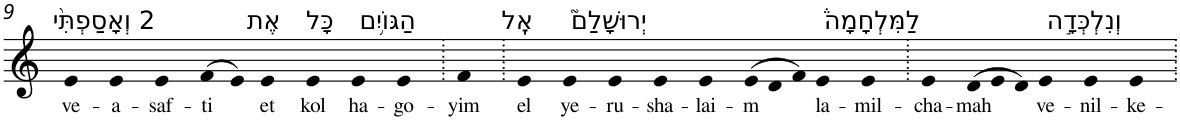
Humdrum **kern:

**kern	**text
*part1	*part1
*staff1	*staff1
*I"Piano	*
*I'Pno	*
!!LO:PB:g=z
*clefG2	*
*k[]	*
=9	=9
!LO:TX:a:t=2 וְאָסַפְתִּ֨י	!
!	!LO:LY:b
4e	ve-
!	!LO:LY:b
4e	-a-
!	!LO:LY:b
4e	-saf-
!	!LO:LY:b
(>8f	-ti
8e)	.
!LO:TX:a:t=אֶת	!
!	!LO:LY:b
4e	et
!LO:TX:a:t=כָּל	!
!	!LO:LY:b
4e	kol
!LO:TX:a:t=הַגּוֹיִ֥ם	!
!	!LO:LY:b
4e	ha-
!	!LO:LY:b
4e	-go-
=10.	=10.
!	!LO:LY:b
4f	-yim
=11.	=11.
!LO:TX:a:t=אֶֽל	!
!	!LO:LY:b
4e	el
!LO:TX:a:t=יְרוּשָׁלִַם֮	!
!	!LO:LY:b
4e	ye-
!	!LO:LY:b
4e	-ru-
!	!LO:LY:b
4e	-sha-
!	!LO:LY:b
4e	-lai-
!	!LO:LY:b
(>12e	-m
12d	.
12f)	.
!LO:TX:a:t=לַמִּלְחָמָה֒	!
!	!LO:LY:b
4e	la-
!	!LO:LY:b
4e	-mil-
=12.	=12.
!	!LO:LY:b
4e	-cha-
!	!LO:LY:b
(>12d	-mah
12e	.
12d)	.
!LO:TX:a:t=וְנִלְכְּדָ֣ה	!
!	!LO:LY:b
4e	ve-
!	!LO:LY:b
4e	-nil-
!	!LO:LY:b
4e	-ke-
=.	=.
*-	*-
